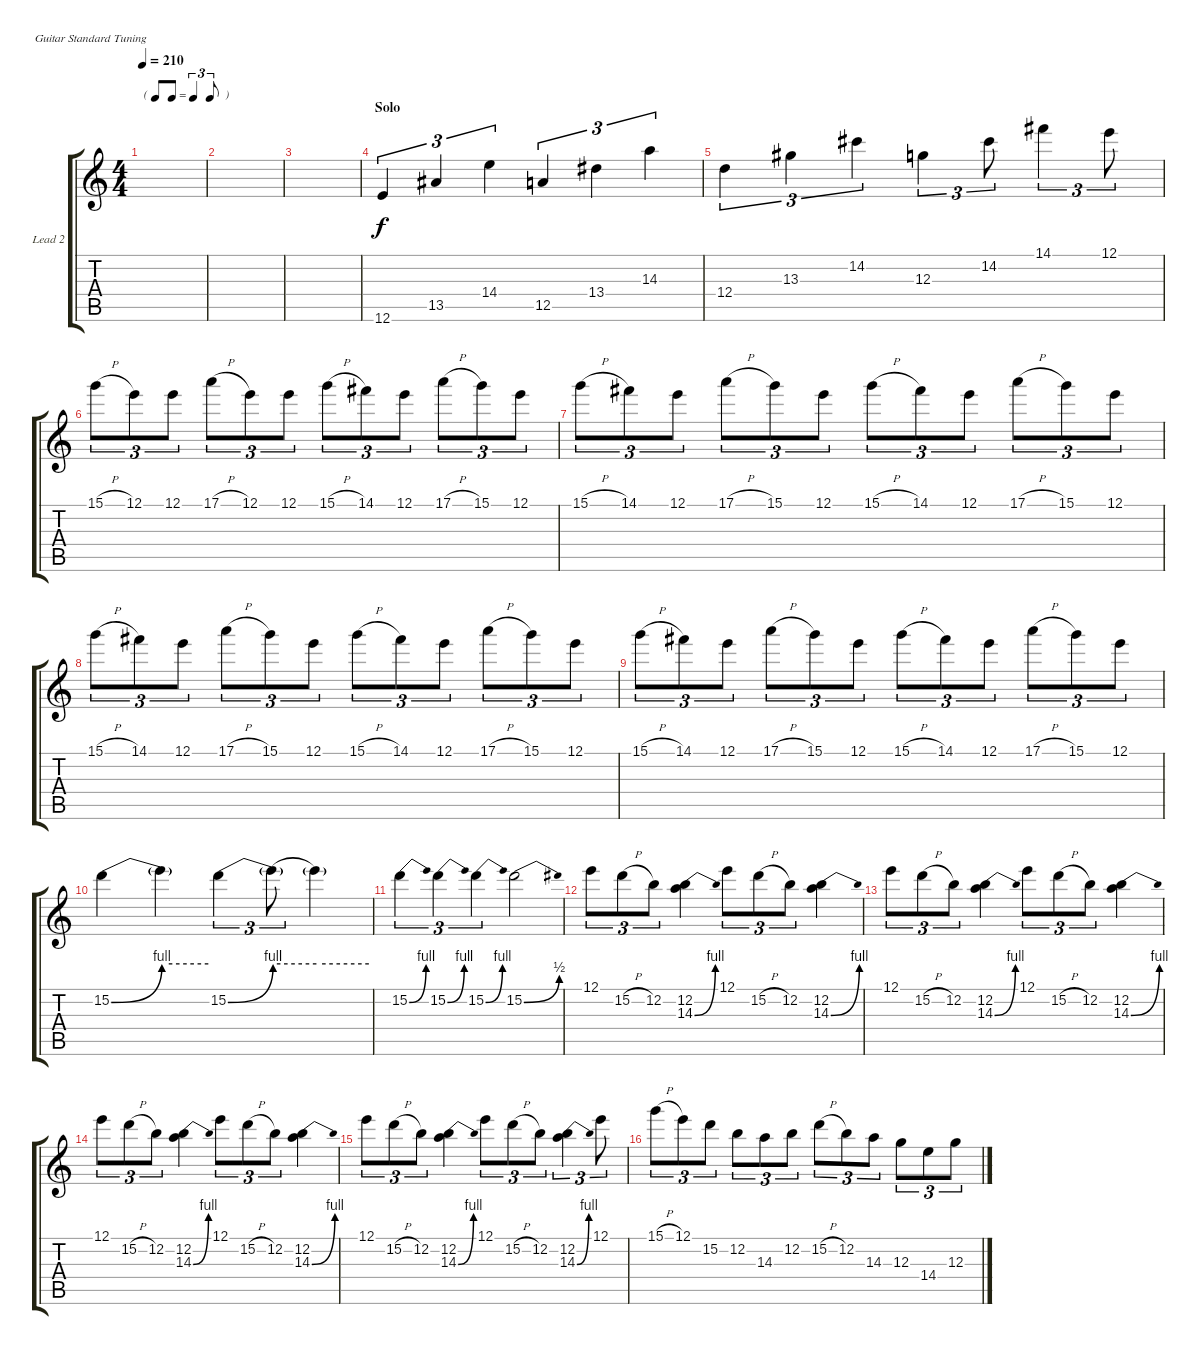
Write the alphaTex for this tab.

\bracketExtendMode groupsimilarinstruments
\firstSystemTrackNameOrientation horizontal
\otherSystemsTrackNameOrientation horizontal
\track ("Guitar Lead 2" "Lead 2") {instrument overdrivenguitar}
\staff {score tabs}
\tuning (E4 B3 G3 D3 A2 E2)
\ts (4 4)
\tf triplet8th
\tempo 210
\clef g2
\ks c
|
|
|
\section ("" "Solo")
12.6.4{tu (3 2) dy f} 13.5.4{tu (3 2)} 14.4.4{tu (3 2)} 12.5.4{tu (3 2)} 13.4.4{tu (3 2)} 14.3.4{tu (3 2)} |
12.4.4{tu (3 2)} 13.3.4{tu (3 2)} 14.2.4{tu (3 2)} 12.3.4{tu (3 2)} 14.2.8{tu (3 2)} 14.1.4{tu (3 2)} 12.1.8{tu (3 2)} |
15.1{h}.8{tu (3 2)} 12.1.8{tu (3 2)} 12.1.8{tu (3 2)} 17.1{h}.8{tu (3 2)} 12.1.8{tu (3 2)} 12.1.8{tu (3 2)} 15.1{h}.8{tu (3 2)} 14.1.8{tu (3 2)} 12.1.8{tu (3 2)} 17.1{h}.8{tu (3 2)} 15.1.8{tu (3 2)} 12.1.8{tu (3 2)} |
15.1{h}.8{tu (3 2)} 14.1.8{tu (3 2)} 12.1.8{tu (3 2)} 17.1{h}.8{tu (3 2)} 15.1.8{tu (3 2)} 12.1.8{tu (3 2)} 15.1{h}.8{tu (3 2)} 14.1.8{tu (3 2)} 12.1.8{tu (3 2)} 17.1{h}.8{tu (3 2)} 15.1.8{tu (3 2)} 12.1.8{tu (3 2)} |
15.1{h}.8{tu (3 2)} 14.1.8{tu (3 2)} 12.1.8{tu (3 2)} 17.1{h}.8{tu (3 2)} 15.1.8{tu (3 2)} 12.1.8{tu (3 2)} 15.1{h}.8{tu (3 2)} 14.1.8{tu (3 2)} 12.1.8{tu (3 2)} 17.1{h}.8{tu (3 2)} 15.1.8{tu (3 2)} 12.1.8{tu (3 2)} |
15.1{h}.8{tu (3 2)} 14.1.8{tu (3 2)} 12.1.8{tu (3 2)} 17.1{h}.8{tu (3 2)} 15.1.8{tu (3 2)} 12.1.8{tu (3 2)} 15.1{h}.8{tu (3 2)} 14.1.8{tu (3 2)} 12.1.8{tu (3 2)} 17.1{h}.8{tu (3 2)} 15.1.8{tu (3 2)} 12.1.8{tu (3 2)} |
15.2{be (bend 0 0 60 4)}.4 15.2{be (hold 0 4 60 4) t}.4 15.2{be (bend 0 0 60 4)}.4{tu (3 2)} 15.2{be (hold 0 4 60 4) t}.8{tu (3 2)} 15.2{be (hold 0 4 60 4) t}.4 |
15.2{be (bend 0 0 60 4)}.4{tu (3 2)} 15.2{be (bend 0 0 60 4)}.4{tu (3 2)} 15.2{be (bend 0 0 60 4)}.4{tu (3 2)} 15.2{be (bend 0 0 60 2)}.2 |
12.1.8{tu (3 2)} 15.2{h}.8{tu (3 2)} 12.2.8{tu (3 2)} (12.2 14.3{be (bend 0 0 60 4)}).4 12.1.8{tu (3 2)} 15.2{h}.8{tu (3 2)} 12.2.8{tu (3 2)} (12.2 14.3{be (bend 0 0 60 4)}).4 |
12.1.8{tu (3 2)} 15.2{h}.8{tu (3 2)} 12.2.8{tu (3 2)} (12.2 14.3{be (bend 0 0 60 4)}).4 12.1.8{tu (3 2)} 15.2{h}.8{tu (3 2)} 12.2.8{tu (3 2)} (12.2 14.3{be (bend 0 0 60 4)}).4 |
12.1.8{tu (3 2)} 15.2{h}.8{tu (3 2)} 12.2.8{tu (3 2)} (12.2 14.3{be (bend 0 0 60 4)}).4 12.1.8{tu (3 2)} 15.2{h}.8{tu (3 2)} 12.2.8{tu (3 2)} (12.2 14.3{be (bend 0 0 60 4)}).4 |
12.1.8{tu (3 2)} 15.2{h}.8{tu (3 2)} 12.2.8{tu (3 2)} (12.2 14.3{be (bend 0 0 60 4)}).4 12.1.8{tu (3 2)} 15.2{h}.8{tu (3 2)} 12.2.8{tu (3 2)} (12.2 14.3{be (bend 0 0 60 4)}).4{tu (3 2)} 12.1.8{tu (3 2)} |
15.1{h}.8{tu (3 2)} 12.1.8{tu (3 2)} 15.2.8{tu (3 2)} 12.2.8{tu (3 2)} 14.3.8{tu (3 2)} 12.2.8{tu (3 2)} 15.2{h}.8{tu (3 2)} 12.2.8{tu (3 2)} 14.3.8{tu (3 2)} 12.3.8{tu (3 2)} 14.4.8{tu (3 2)} 12.3.8{tu (3 2)}
